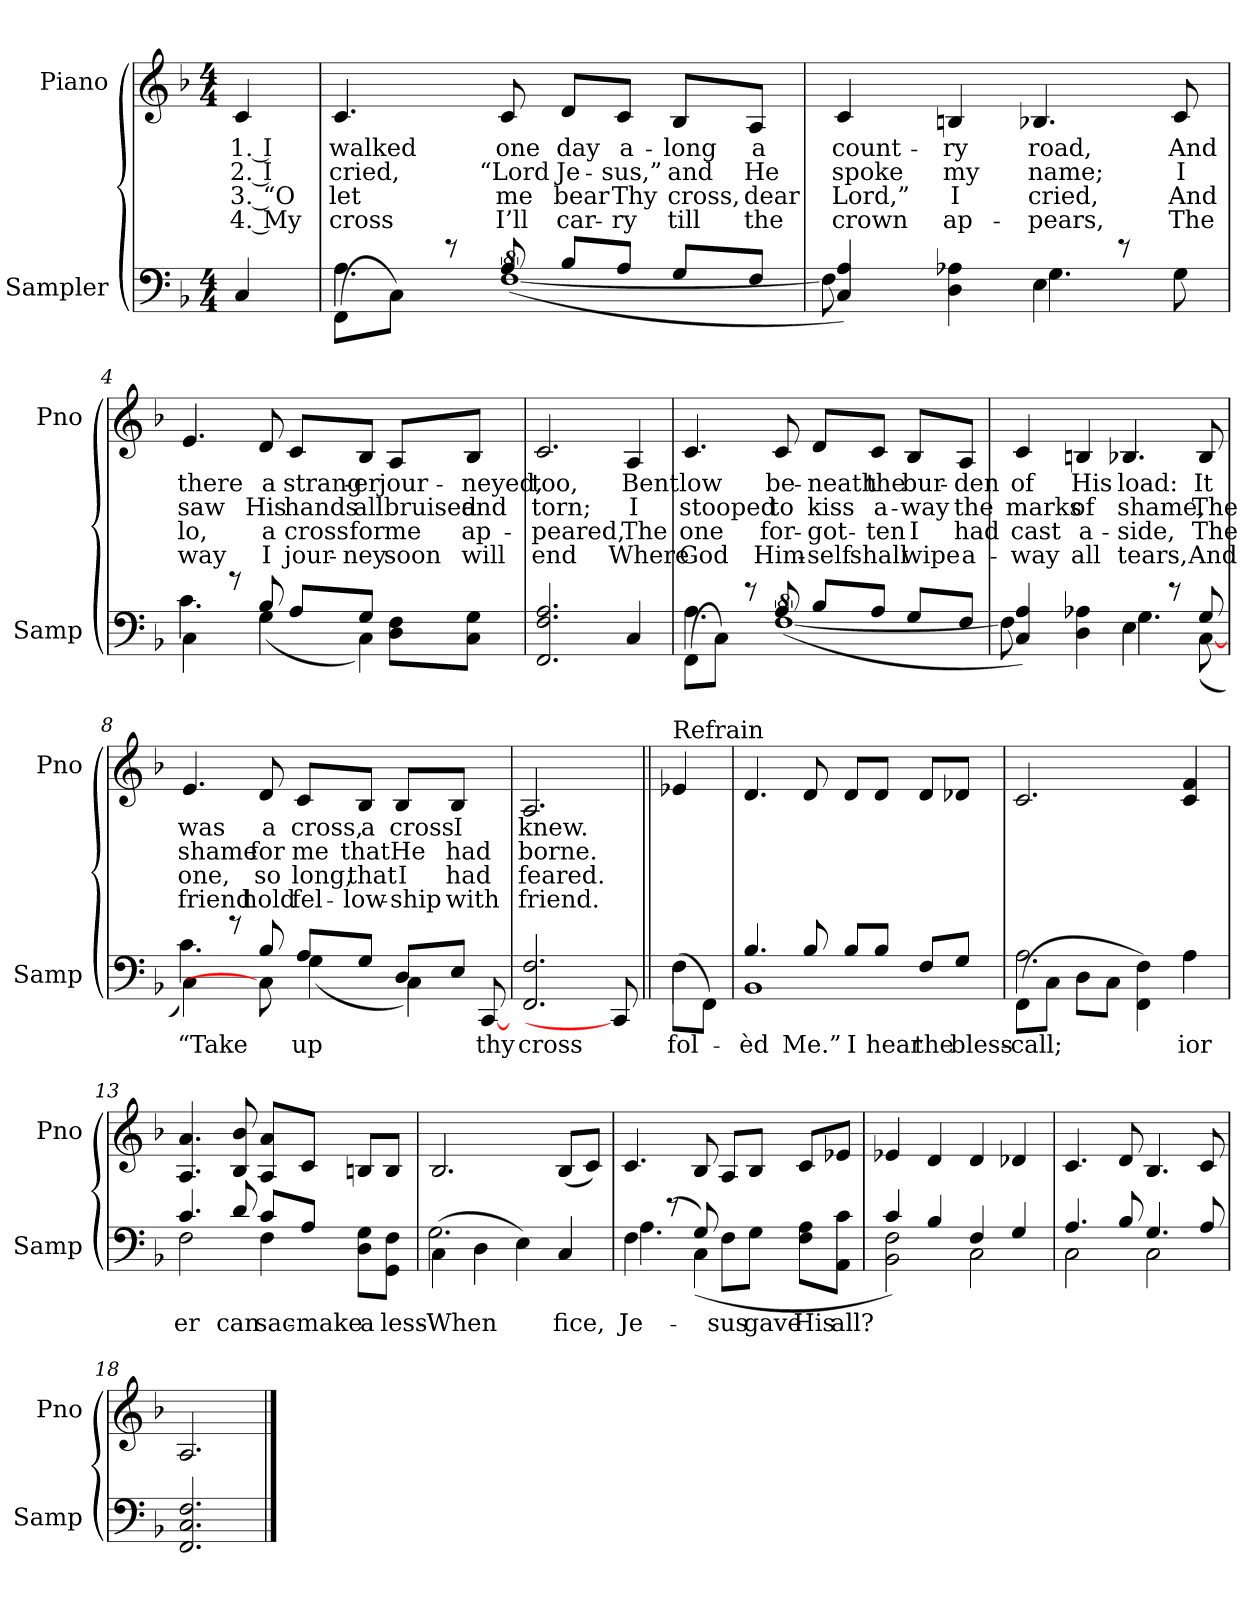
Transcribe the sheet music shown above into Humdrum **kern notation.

**kern	**text	**kern	**text	**text	**text	**text
*part2	*part2	*part1	*part1	*part1	*part1	*part1
*staff2	*staff2	*staff1	*staff1	*staff1	*staff1	*staff1
*I"Sampler	*	*I"Piano	*	*	*	*
*I'Samp	*	*I'Pno	*	*	*	*
*clefF4	*	*clefG2	*	*	*	*
*k[b-]	*	*k[b-]	*	*	*	*
*F:	*	*F:	*	*	*	*
*M4/4	*	*M4/4	*	*	*	*
=1	=1	=1	=1	=1	=1	=1
4C	.	4c	1. I	2. I	3. “O	4. My
=2	=2	=2	=2	=2	=2	=2
*^	*	*	*	*	*	*
(8FF\L	4.A	.	4.c	walked	cried,	let	cross
8C\J)	.	.	.	.	.	.	.
8r	.	.	.	.	.	.	.
8A/	([8%5F	.	8c	one	“Lord	me	I’ll
8B-/L	.	.	8d/L	day	Je-	bear	car-
8A/J	.	.	8c/J	a-	-sus,”	Thy	-ry
8G/L	.	.	8B-/L	-long	and	cross,	till
8F/J	.	.	8A/J	a	He	dear	the
=3	=3	=3	=3	=3	=3	=3	=3
4C 4A)	8F]	.	4c	count-	spoke	Lord,”	crown
.	4.ryy	.	.	.	.	.	.
4D 4A-X	.	.	4Bn	-ry	my	I	ap-
4E\	4.G	.	4.B-X	road,	name;	cried,	-pears,
8r	.	.	.	.	.	.	.
8G	8ryy	.	8c	And	I	And	The
=4	=4	=4	=4	=4	=4	=4	=4
4C\	4.c	.	4.e	there	saw	lo,	way
8r	.	.	.	.	.	.	.
8B-/	(4G	.	8d	a	His	a	I
8A/L	.	.	8c/L	strang-	hands	cross	jour-
8G/J	4C)	.	8B-/J	-er	all	for	-ney
8D\ 8F\L	.	.	8A/L	jour-	bruised	me	soon
8C\ 8G\J	8ryy	.	8B-/J	-neyed,	and	ap-	will
*v	*v	*	*	*	*	*	*
=5	=5	=5	=5	=5	=5	=5
2.FF 2.F 2.A	.	2.c	too,	torn;	-peared,	end
4C	.	4A	Bent	I	The	Where
=6	=6	=6	=6	=6	=6	=6
*^	*	*	*	*	*	*
(8FF\L	4.A	.	4.c	low	stooped	one	God
8C\J)	.	.	.	.	.	.	.
8r	.	.	.	.	.	.	.
8A/	([8%5F	.	8c	be-	to	for-	Him-
8B-/L	.	.	8d/L	-neath	kiss	-got-	-self
8A/J	.	.	8c/J	the	a-	-ten	shall
8G/L	.	.	8B-/L	bur-	-way	I	wipe
8F/J	.	.	8A/J	-den	the	had	a-
=7	=7	=7	=7	=7	=7	=7	=7
4C 4A)	8F]	.	4c	of	marks	cast	-way
.	4.ryy	.	.	.	.	.	.
4D 4A-X	.	.	4Bn	His	of	a-	all
4E\	4.G	.	4.B-X	load:	shame,	-side,	tears,
8r	.	.	.	.	.	.	.
8G	([8C	.	8B-	It	The	The	And
=8	=8	=8	=8	=8	=8	=8	=8
4C\)	4.c	“Take	4.e	was	shame	one,	friend
8r	.	.	.	.	.	.	.
8B-/	8C]	.	8d	a	for	so	hold
8A/L	(4G	up	8c/L	cross,	me	long,	fel-
8G/J	.	.	8B-/J	a	that	that	-low-
8D/L	4C)	.	8B-/L	cross	He	I	-ship
8E/J	.	.	8B-/J	I	had	had	with
8ryy	[8CC	thy	8ryy	.	.	.	.
*v	*v	*	*	*	*	*	*
=9	=9	=9	=9	=9	=9	=9
2.FF 2.F	cross	2.A	knew.	borne.	feared.	friend.
8CC]	.	8ryy	.	.	.	.
=10||	=10||	=10||	=10||	=10||	=10||	=10||
*^	*	*	*	*	*	*
!	!	!	!LO:TX:t=Refrain	!	!	!	!
(8F\L	4F	fol-	4e-X	.	.	.	.
8FF\J)	.	.	.	.	.	.	.
=11	=11	=11	=11	=11	=11	=11	=11
4.B-/	1BB-	-èd	4.d	.	.	.	.
8B-/	.	Me.”	8d	.	.	.	.
8B-/L	.	I	8d/L	.	.	.	.
8B-/J	.	hear	8d/J	.	.	.	.
8F/L	.	the	8d/L	.	.	.	.
8G/J	.	bless-	8d-X/J	.	.	.	.
=12	=12	=12	=12	=12	=12	=12	=12
(8FF\L	2.A	call;	2.c	.	.	.	.
8C\J	.	.	.	.	.	.	.
8D\L	.	.	.	.	.	.	.
8C\J	.	.	.	.	.	.	.
4FF\ 4F\)	.	.	.	.	.	.	.
4A	4ryy	-ior	4c 4f	.	.	.	.
=13	=13	=13	=13	=13	=13	=13	=13
4.c/	2F	-er	4.A 4.a	.	.	.	.
8d/	.	can	8B- 8b-	.	.	.	.
8c/L	4F	sac-	8A/ 8a/L	.	.	.	.
8A/J	.	make	8c/J	.	.	.	.
8D\ 8G\L	4ryy	a	8Bn/L	.	.	.	.
8GG\ 8F\J	.	less-	8B/J	.	.	.	.
=14	=14	=14	=14	=14	=14	=14	=14
(4C\	2.G	When	2.B-	.	.	.	.
4D\	.	.	.	.	.	.	.
4E\)	.	.	.	.	.	.	.
4C	4ryy	-fice,	(8B-/L	.	.	.	.
.	.	.	8c/J)	.	.	.	.
=15	=15	=15	=15	=15	=15	=15	=15
4F\	4.A	Je-	4.c	.	.	.	.
(8r	.	.	.	.	.	.	.
8G)	(4C	.	8B-	.	.	.	.
8F\L	.	-sus	8A/L	.	.	.	.
8G\J	4.ryy	gave	8B-/J	.	.	.	.
8F\ 8A\L	.	His	8c/L	.	.	.	.
8AA\ 8c\J	.	all?	8e-X/J	.	.	.	.
=16	=16	=16	=16	=16	=16	=16	=16
4c/)	2BB- 2F	.	4e-X	.	.	.	.
4B-/	.	.	4d	.	.	.	.
4F/	2C	.	4d	.	.	.	.
4G/	.	.	4d-X	.	.	.	.
=17	=17	=17	=17	=17	=17	=17	=17
4.A/	2C	.	4.c	.	.	.	.
8B-/	.	.	8d	.	.	.	.
4.G/	2C	.	4.B-	.	.	.	.
8A/	.	.	8c	.	.	.	.
*v	*v	*	*	*	*	*	*
=18	=18	=18	=18	=18	=18	=18
2.FF 2.C 2.F	.	2.A	.	.	.	.
==	==	==	==	==	==	==
*-	*-	*-	*-	*-	*-	*-
